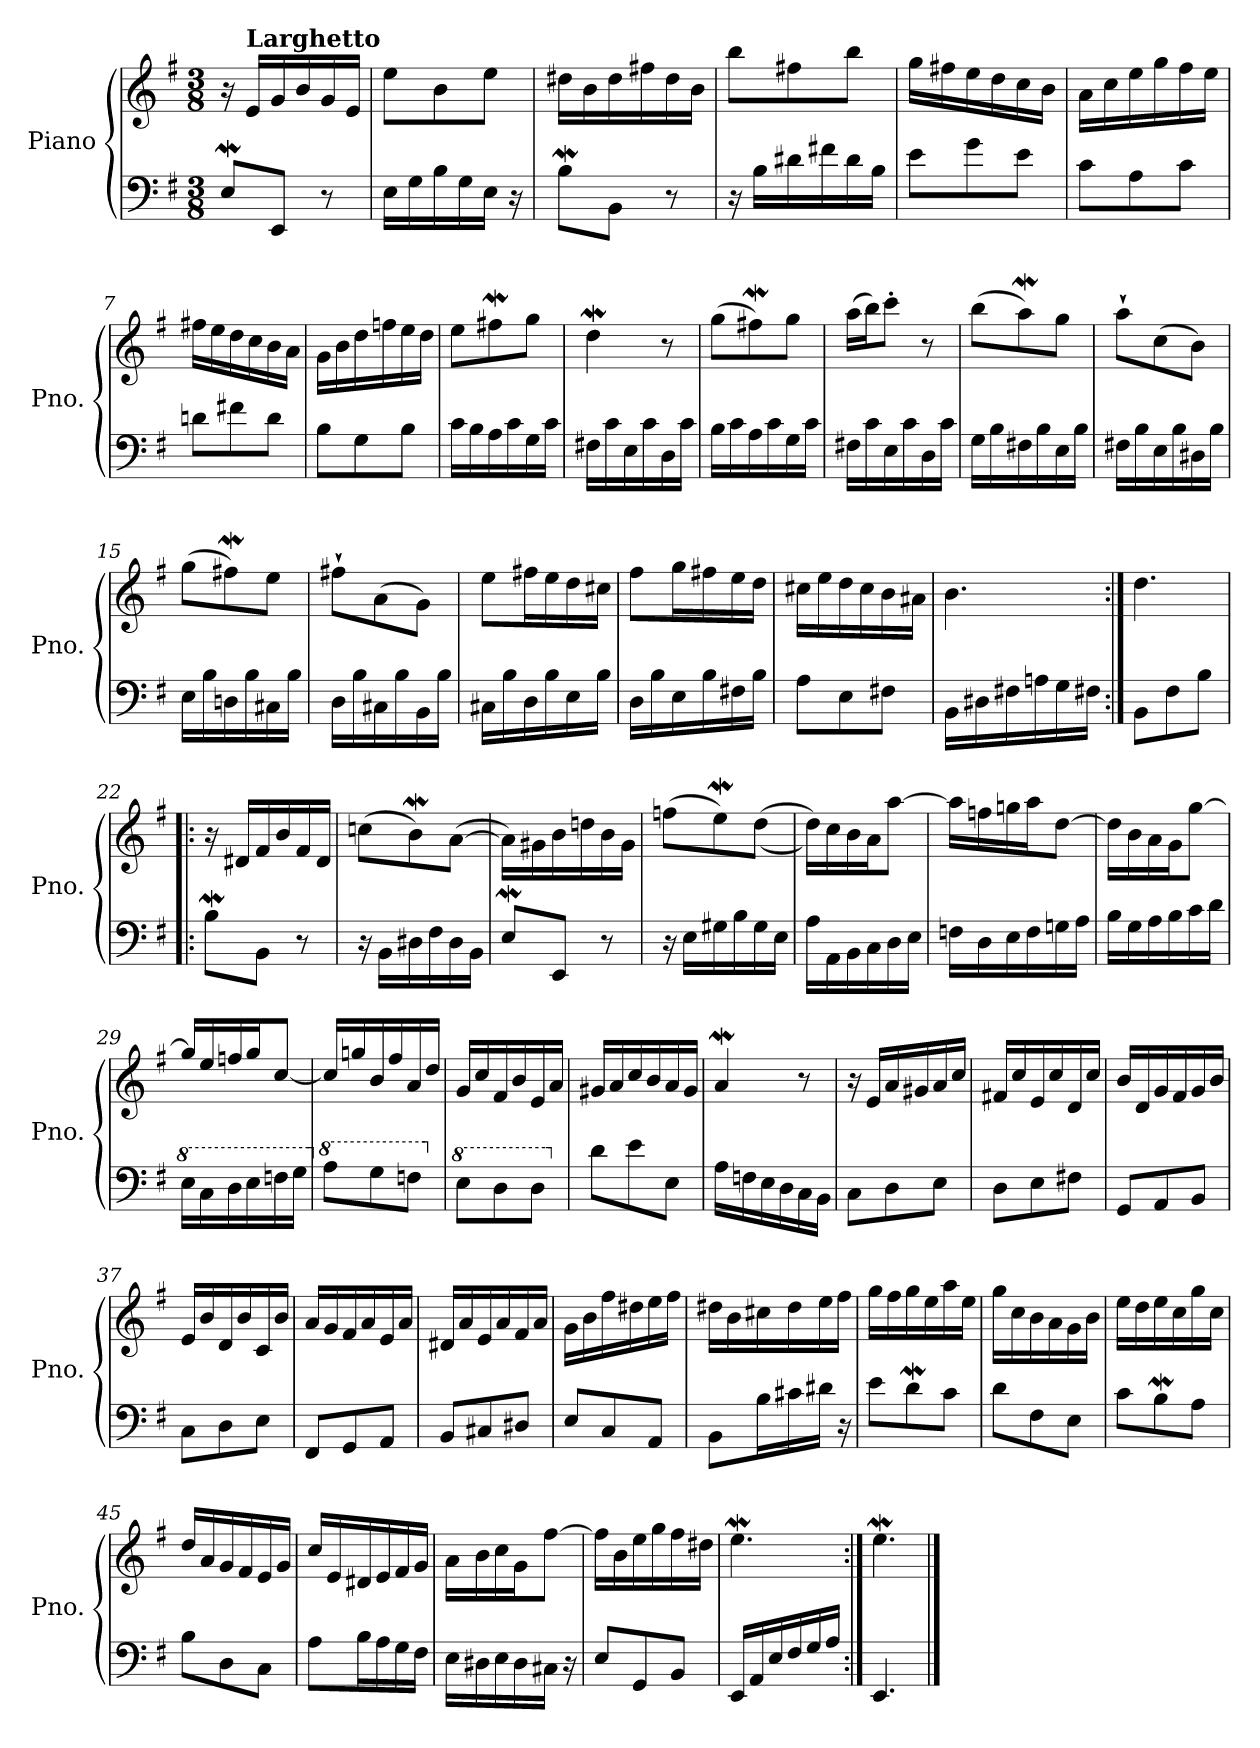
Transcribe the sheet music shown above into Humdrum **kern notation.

**kern	**kern
*part1	*part1
*staff2	*staff1
*I"Piano	*
*I'Pno.	*
*clefF4	*clefG2
*k[f#]	*k[f#]
*M3/8	*M3/8
=1	=1
8EW/L	16r
!	!LO:TX:a:B:t=Larghetto
.	16e/LL
8EE/J	16g/
.	16b/
8r	16g/
.	16e/JJ
=2	=2
16E\LL	8ee\L
16G\	.
16B\	8b\
16G\	.
16E\JJ	8ee\J
16r	.
=3	=3
8BW\L	16dd#X\LL
.	16b\
8BB\J	16dd#\
.	16ff#X\
8r	16dd#\
.	16b\JJ
=4	=4
16r	8bb\L
16B\LL	.
16d#X\	8ff#X\
16f#X\	.
16d#\	8bb\J
16B\JJ	.
=5	=5
8e\L	16gg\LL
.	16ff#X\
8g\	16ee\
.	16dd\
8e\J	16cc\
.	16b\JJ
=6	=6
8c\L	16a\LL
.	16cc\
8A\	16ee\
.	16gg\
8c\J	16ff#\
.	16ee\JJ
=7	=7
8dn\L	16ff#X\LL
.	16ee\
8f#X\	16dd\
.	16cc\
8d\J	16b\
.	16a\JJ
!!LO:LB:g=z
=8	=8
8B\L	16g\LL
.	16b\
8G\	16dd\
.	16ffn\
8B\J	16ee\
.	16dd\JJ
=9	=9
16c\LL	8ee\L
16B\	.
16A\	8ff#XW\
16c\	.
16G\	8gg\J
16c\JJ	.
=10	=10
16F#X\LL	4ddW\
16c\	.
16E\	.
16c\	.
16D\	8r
16c\JJ	.
=11	=11
16B\LL	(>8gg\L
16c\	.
16A\	8ff#XW\)
16c\	.
16G\	8gg\J
16c\JJ	.
=12	=12
16F#X\LL	(>16aa\LL
16c\	16bb\J)
16E\	8ccc'\J
16c\	.
16D\	8r
16c\JJ	.
=13	=13
16G\LL	(>8bb\L
16B\	.
16F#X\	8aaW\)
16B\	.
16E\	8gg\J
16B\JJ	.
=14	=14
16F#X\LL	8aa`\L
16B\	.
16E\	(>8cc\
16B\	.
16D#X\	8b\J)
16B\JJ	.
!!LO:LB:g=z
=15	=15
16E\LL	(>8gg\L
16B\	.
16Dn\	8ff#XW\)
16B\	.
16C#X\	8ee\J
16B\JJ	.
=16	=16
16D\LL	8ff#X`\L
16B\	.
16C#X\	(>8a\
16B\	.
16BB\	8g\J)
16B\JJ	.
=17	=17
16C#X\LL	8ee\L
16B\	.
16D\	16ff#X\L
16B\	16ee\
16E\	16dd\
16B\JJ	16cc#X\JJ
=18	=18
16D\LL	8ff#\L
16B\	.
16E\	16gg\L
16B\	16ff#X\
16F#X\	16ee\
16B\JJ	16dd\JJ
=19	=19
8A\L	16cc#X\LL
.	16ee\
8E\	16dd\
.	16cc#\
8F#X\J	16b\
.	16a#X\JJ
=20	=20
16BB\LL	4.b\
16D#X\	.
16F#X\	.
16An\	.
16G\	.
16F#X\JJ	.
!!LO:LB:g=z
=21:|!	=21:|!
8BB\L	4.dd\
8F#\	.
8B\J	.
=22!|:	=22!|:
8BW\L	16r
.	16d#X/LL
8BB\J	16f#/
.	16b/
8r	16f#/
.	16d#/JJ
=23	=23
16r	(>8ccn\L
16BB\LL	.
16D#X\	8bW\)
16F#\	.
16D#\	(<[8a\J
16BB\JJ	.
=24	=24
8EW/L	16a\LL])
.	16g#X\
8EE/J	16b\
.	16ddn\
8r	16b\
.	16g#\JJ
=25	=25
16r	(>8ffn\L
16E\LL	.
16G#X\	8eeW\)
16B\	.
16G#\	(>(>8dd\J
16E\JJ	.
=26	=26
16A\LL	16dd\LL))
16AA\	16cc\
16BB\	16b\
16C\	16a\J
16D\	[8aa\J
16E\JJ	.
=27	=27
16Fn\LL	16aa\LL]
16D\	16ffn\
16E\	16ggn\
16F\	16aa\J
16Gn\	[8dd\J
16A\JJ	.
!!LO:LB:g=z
=28	=28
16B\LL	16dd\LL]
16G\	16b\
16A\	16a\
16B\	16g\J
16c\	[8gg\J
16d\JJ	.
=29	=29
*8va	*
16e\LL	16gg/LL]
16c\	16ee/
16d\	16ffn/
16e\	16gg/J
16fn\	[8cc/J
16g\JJ	.
=30	=30
*X8va	*
*8va	*
8a\L	16cc/LL]
.	16ggn/
8g\	16b/
.	16ff#/
8fn\J	16a/
.	16dd/JJ
=31	=31
*X8va	*
*8va	*
8e\L	16g/LL
.	16cc/
8d\	16f#/
.	16b/
8d\J	16e/
.	16a/JJ
=32	=32
*X8va	*
8d\L	16g#X/LL
.	16a/
8e\	16cc/
.	16b/
8E\J	16a/
.	16g#/JJ
=33	=33
16A\LL	4aW/
16Fn\	.
16E\	.
16D\	.
16C\	8r
16BB\JJ	.
=34	=34
8C\L	16r
.	16e/LL
8D\	16a/
.	16g#X/
8E\J	16a/
.	16cc/JJ
!!LO:PB:g=z
=35	=35
8D\L	16f#X/LL
.	16cc/
8E\	16e/
.	16cc/
8F#X\J	16d/
.	16cc/JJ
=36	=36
8GG/L	16b/LL
.	16d/
8AA/	16g/
.	16f#/
8BB/J	16g/
.	16b/JJ
=37	=37
8C\L	16e/LL
.	16b/
8D\	16d/
.	16b/
8E\J	16c/
.	16b/JJ
=38	=38
8FF#/L	16a/LL
.	16g/
8GG/	16f#/
.	16a/
8AA/J	16e/
.	16a/JJ
=39	=39
8BB/L	16d#X/LL
.	16a/
8C#X/	16e/
.	16a/
8D#X/J	16f#/
.	16a/JJ
=40	=40
8E/L	16g\LL
.	16b\
8C/	16ff#\
.	16dd#X\
8AA/J	16ee\
.	16ff#\JJ
=41	=41
8BB\L	16dd#X\LL
.	16b\
16B\L	16cc#X\
16c#X\	16dd#\
16d#X\JJ	16ee\
16r	16ff#\JJ
!!LO:LB:g=z
=42	=42
8e\L	16gg\LL
.	16ff#\
8dW\	16gg\
.	16ee\
8c\J	16aa\
.	16ee\JJ
=43	=43
8d\L	16gg\LL
.	16cc\
8F#\	16b\
.	16a\
8E\J	16g\
.	16b\JJ
=44	=44
8c\L	16ee\LL
.	16dd\
8BW\	16ee\
.	16cc\
8A\J	16gg\
.	16cc\JJ
=45	=45
8B\L	16dd/LL
.	16a/
8D\	16g/
.	16f#/
8C\J	16e/
.	16g/JJ
=46	=46
8A\L	16cc/LL
.	16e/
16B\L	16d#X/
16A\	16e/
16G\	16f#/
16F#\JJ	16g/JJ
=47	=47
16E\LL	16a\LL
16D#X\	16b\
16E\	16cc\
16D#\	16g\J
16C#X\JJ	[8ff#\J
16r	.
=48	=48
8E/L	16ff#\LL]
.	16b\
8GG/	16ee\
.	16gg\
8BB/J	16ff#\
.	16dd#X\JJ
!!LO:LB:g=z
=49	=49
16EE/LL	4.eeW\
16AA/	.
16E/	.
16F#/	.
16G/	.
16A/JJ	.
=50:|!	=50:|!
4.EE/	4.eeW\
==	==
*-	*-
